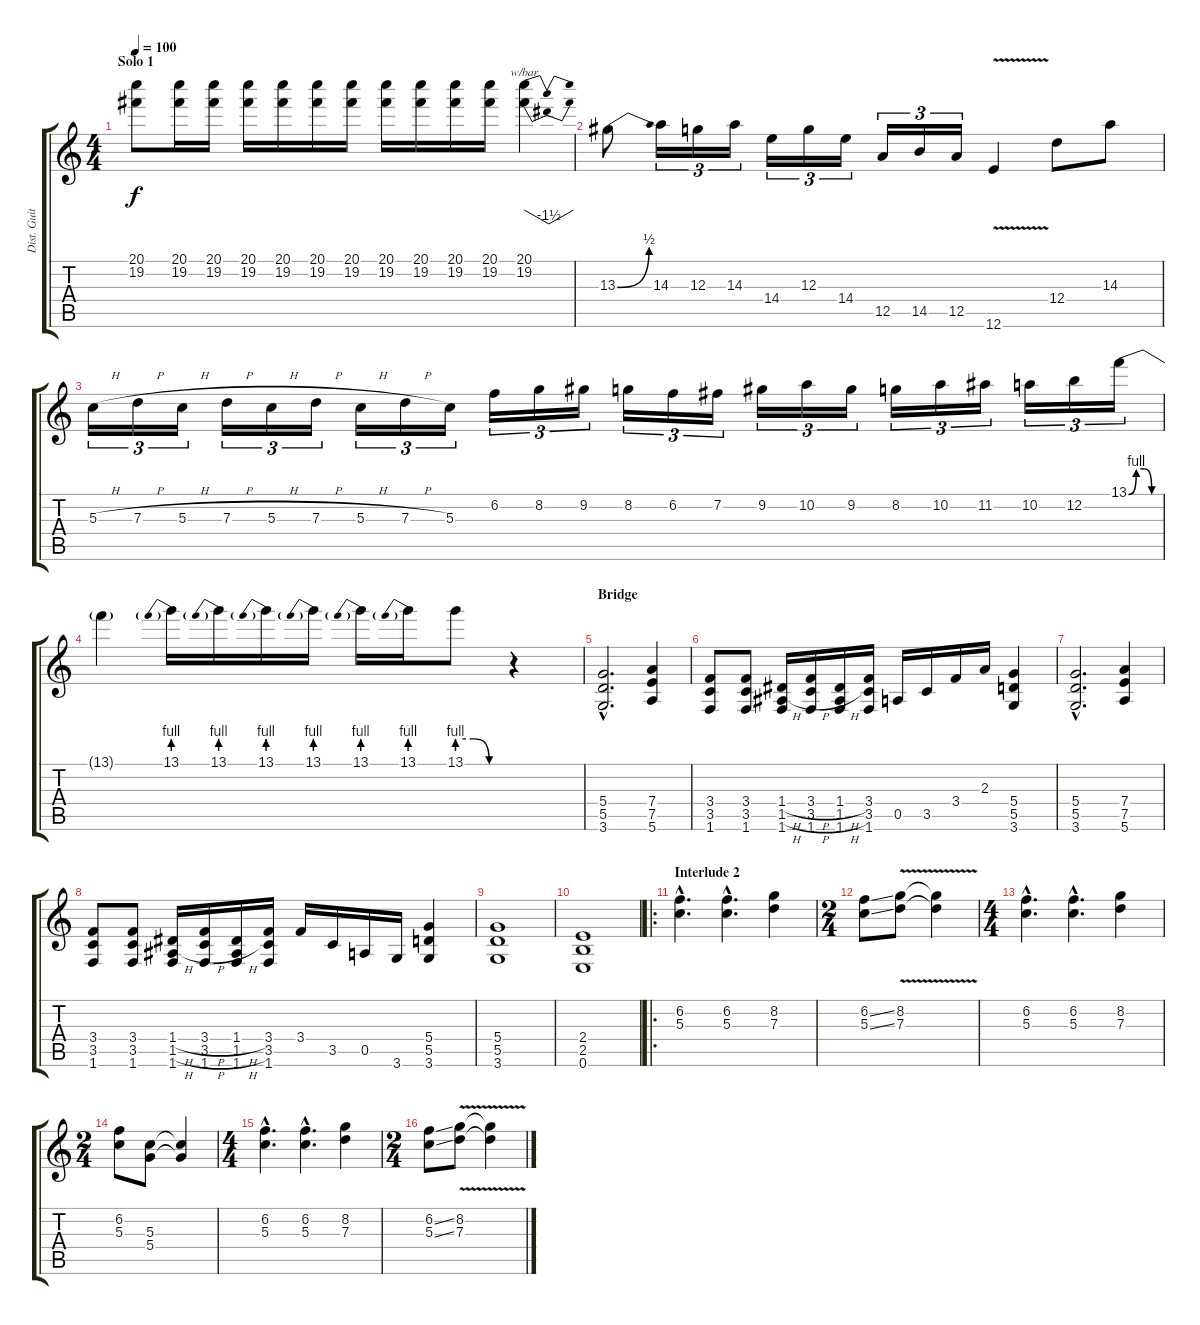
\track ("Dist. Guitar" "Dist. Guit") {instrument distortionguitar}
\staff {score tabs}
\tuning (E4 B3 G3 D3 A2 E2) {hide}
\ts (4 4)
\section ("" "Solo 1")
\tempo 100
\clef g2
\ks c
(20.1 19.2).8{dy f} (20.1 19.2).16 (20.1 19.2).16 (20.1 19.2).16 (20.1 19.2).16 (20.1 19.2).16 (20.1 19.2).16 (20.1 19.2).16 (20.1 19.2).16 (20.1 19.2).16 (20.1 19.2).16 (20.1 19.2).4{tbe (dip default 0 0 30 -6 60 0)} |
13.3{be (bend 0 0 60 2)}.8 14.3.16{tu (3 2)} 12.3.16{tu (3 2)} 14.3.16{tu (3 2)} 14.4.16{tu (3 2)} 12.3.16{tu (3 2)} 14.4.16{tu (3 2)} 12.5.16{tu (3 2)} 14.5.16{tu (3 2)} 12.5.16{tu (3 2)} 12.6{v}.4 12.4.8 14.3.8 |
5.3{h}.16{tu (3 2)} 7.3{h}.16{tu (3 2)} 5.3{h}.16{tu (3 2)} 7.3{h}.16{tu (3 2)} 5.3{h}.16{tu (3 2)} 7.3{h}.16{tu (3 2)} 5.3{h}.16{tu (3 2)} 7.3{h}.16{tu (3 2)} 5.3.16{tu (3 2)} 6.2.16{tu (3 2)} 8.2.16{tu (3 2)} 9.2.16{tu (3 2)} 8.2.16{tu (3 2)} 6.2.16{tu (3 2)} 7.2.16{tu (3 2)} 9.2.16{tu (3 2)} 10.2.16{tu (3 2)} 9.2.16{tu (3 2)} 8.2.16{tu (3 2)} 10.2.16{tu (3 2)} 11.2.16{tu (3 2)} 10.2.16{tu (3 2)} 12.2.16{tu (3 2)} 13.1{be (custom 0 0 15 4 30 4 45 0 60 0)}.16{tu (3 2)} |
13.1{t}.4 13.1{be (prebend 0 4 60 4)}.16 13.1{be (prebend 0 4 60 4)}.16 13.1{be (prebend 0 4 60 4)}.16 13.1{be (prebend 0 4 60 4)}.16 13.1{be (prebend 0 4 60 4)}.16 13.1{be (prebend 0 4 60 4)}.16 13.1{be (custom 0 4 20 4 40 0 60 0)}.8 r.4 |
\section ("" "Bridge")
(5.4{hac} 5.5{hac} 3.6{hac}).2{d} (7.4 7.5 5.6).4 |
(3.4 3.5 1.6).8 (3.4 3.5 1.6).8 (1.4{h} 1.5{h} 1.6).16 (3.4{h} 3.5{h} 1.6).16 (1.4{h} 1.5{h} 1.6).16 (3.4 3.5 1.6).16 0.5.16 3.5.16 3.4.16 2.3.16 (5.4 5.5 3.6).4 |
(5.4{hac} 5.5{hac} 3.6{hac}).2{d} (7.4 7.5 5.6).4 |
(3.4 3.5 1.6).8 (3.4 3.5 1.6).8 (1.4{h} 1.5{h} 1.6).16 (3.4{h} 3.5{h} 1.6).16 (1.4{h} 1.5{h} 1.6).16 (3.4 3.5 1.6).16 3.4.16 3.5.16 0.5.16 3.6.16 (5.4 5.5 3.6).4 |
(5.4 5.5 3.6).1 |
(2.4 2.5 0.6).1 |
\ro
\section ("" "Interlude 2")
(6.2{hac} 5.3{hac}).4{d} (6.2{hac} 5.3{hac}).4{d} (8.2 7.3).4 |
\ts (2 4)
(6.2{ss} 5.3{ss}).8 (8.2 7.3{v}).8 (8.2{t} 7.3{t}).4 |
\ts (4 4)
(6.2{hac} 5.3{hac}).4{d} (6.2{hac} 5.3{hac}).4{d} (8.2 7.3).4 |
\ts (2 4)
(6.2 5.3).8 (5.3 5.4).8 (5.3{t} 5.4{t}).4 |
\ts (4 4)
(6.2{hac} 5.3{hac}).4{d} (6.2{hac} 5.3{hac}).4{d} (8.2 7.3).4 |
\ts (2 4)
(6.2{ss} 5.3{ss}).8 (8.2 7.3{v}).8 (8.2{t} 7.3{t}).4
